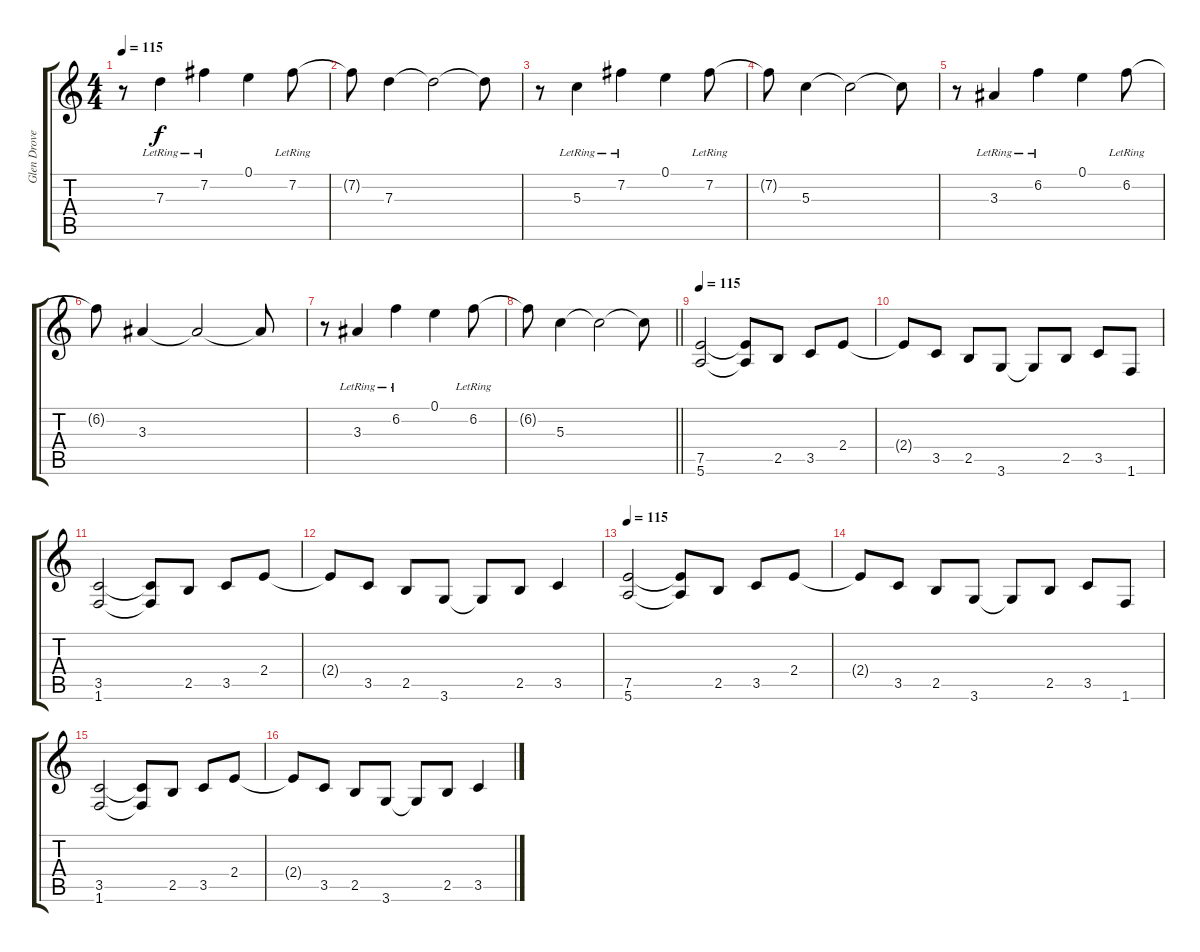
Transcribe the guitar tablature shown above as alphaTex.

\track ("Glen Drover" "Glen Drove") {instrument distortionguitar}
\staff {score tabs}
\tuning (E4 B3 G3 D3 A2 E2) {hide}
\ts (4 4)
\tempo 115
\clef g2
\ks c
r.8{dy f} 7.3{lr}.4 7.2{lr}.4 0.1.4 7.2{lr}.8 |
7.2{t}.8 7.3.4 7.3{t}.2 7.3{t}.8 |
r.8 5.3{lr}.4 7.2{lr}.4 0.1.4 7.2{lr}.8 |
7.2{t}.8 5.3.4 5.3{t}.2 5.3{t}.8 |
r.8 3.3{lr}.4 6.2{lr}.4 0.1.4 6.2{lr}.8 |
6.2{t}.8 3.3.4 3.3{t}.2 3.3{t}.8 |
r.8 3.3{lr}.4 6.2{lr}.4 0.1.4 6.2{lr}.8 |
\barLineRight lightlight
6.2{t}.8 5.3.4 5.3{t}.2 5.3{t}.8 |
\tempo 115
(7.5 5.6).2{volume 16} (7.5{t} 5.6{t}).8 2.5.8 3.5.8 2.4.8 |
2.4{t}.8 3.5.8 2.5.8 3.6.8 3.6{t}.8 2.5.8 3.5.8 1.6.8 |
(3.5 1.6).2 (3.5{t} 1.6{t}).8 2.5.8 3.5.8 2.4.8 |
2.4{t}.8 3.5.8 2.5.8 3.6.8 3.6{t}.8 2.5.8 3.5.4 |
\tempo 115
(7.5 5.6).2 (7.5{t} 5.6{t}).8 2.5.8 3.5.8 2.4.8 |
2.4{t}.8 3.5.8 2.5.8 3.6.8 3.6{t}.8 2.5.8 3.5.8 1.6.8 |
(3.5 1.6).2 (3.5{t} 1.6{t}).8 2.5.8 3.5.8 2.4.8 |
2.4{t}.8 3.5.8 2.5.8 3.6.8 3.6{t}.8 2.5.8 3.5.4
